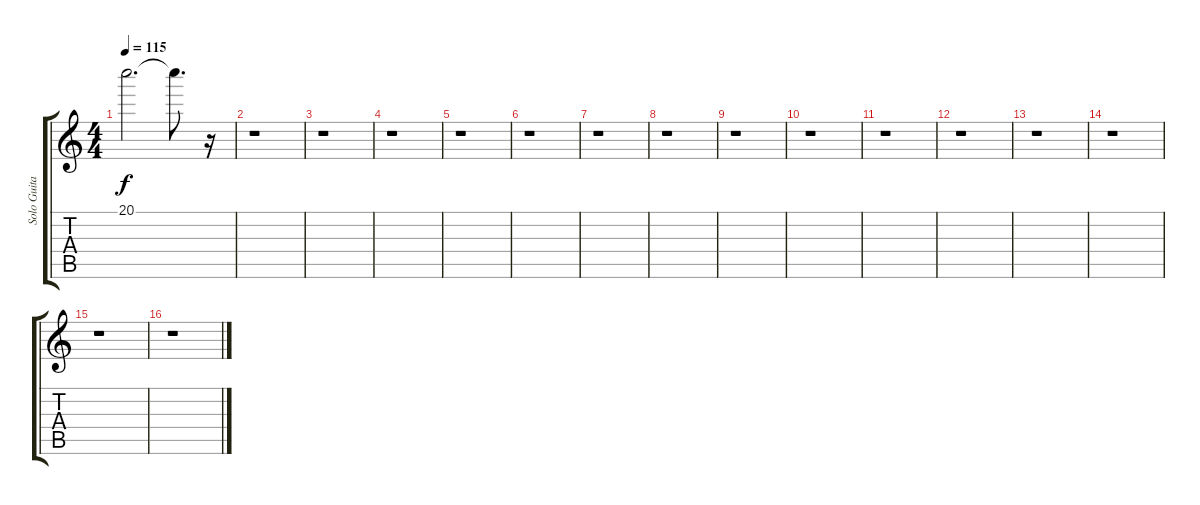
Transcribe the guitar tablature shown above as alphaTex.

\track ("Solo Guitar" "Solo Guita") {instrument overdrivenguitar}
\staff {score tabs}
\tuning (E4 B3 G3 D3 A2 E2) {hide}
\ts (4 4)
\tempo 115
\clef g2
\ks c
20.1{t}.2{d dy f} 20.1{t}.8{d} r.16 |
r.1 |
r.1 |
r.1 |
r.1 |
r.1 |
r.1 |
r.1 |
r.1 |
r.1 |
r.1 |
r.1 |
r.1 |
r.1 |
r.1 |
r.1
